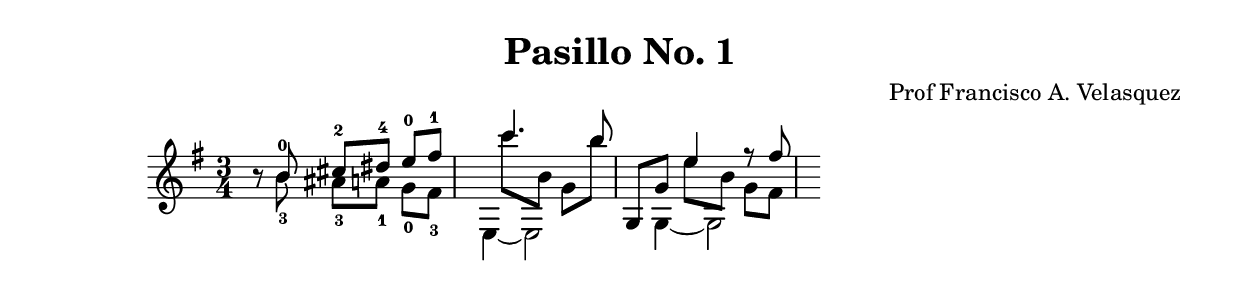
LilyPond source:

\version "2.20.0"


\header {
  title = "Pasillo No. 1"
  composer = "Prof Francisco A. Velasquez"
}

<<
  \relative d'' {
    \time 3/4
    \key g \major
    r8
    <<
      \new Voice = "melody"
      \mergeDifferentlyDottedOn
      { \voiceThree
        b-0 cis-2[ dis-4] e-0[ fis-1] |
        s4 c'4. b8 |
        s4 e,4 r8 fis |
        
      }
      \new Voice { \voiceTwo
        b,-3 ais-3[ a-1] g-0[ fis-3] |
        s4 c''8[ b,] g[ b'] |
        \stemUp
        g,,8[ g']
        \stemDown
        e'[ b] g[ fis] |
      }
      \new Voice { \voiceFour
        s2.
        e,4~ e2
        g4~ g2
      }
    >>
  }
>>
